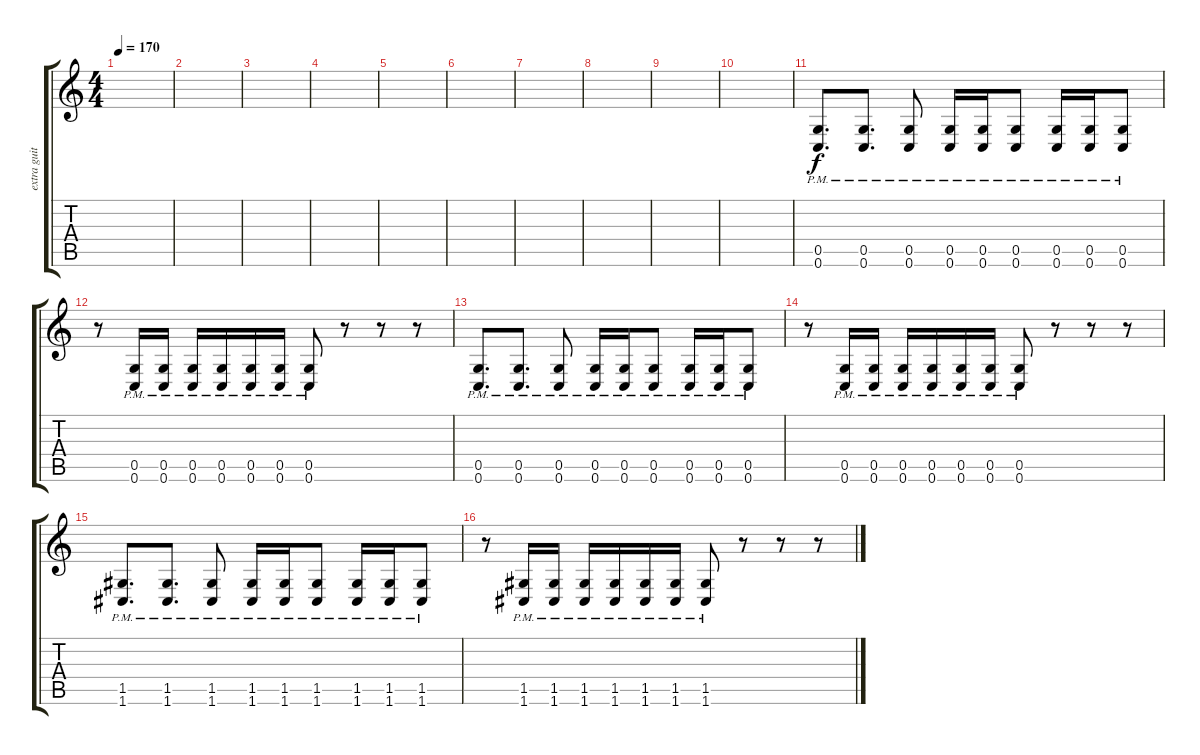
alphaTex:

\track ("extra guitar" "extra guit") {instrument distortionguitar}
\staff {score tabs}
\tuning (D4 A3 F3 C3 G2 C2) {hide}
\ts (4 4)
\tempo 170
\clef g2
\ks c
|
|
|
|
|
|
|
|
|
|
(0.5{pm} 0.6{pm}).8{d} (0.5{pm} 0.6{pm}).8{d} (0.5{pm} 0.6{pm}).8 (0.5{pm} 0.6{pm}).16 (0.5{pm} 0.6{pm}).16 (0.5{pm} 0.6{pm}).8 (0.5{pm} 0.6{pm}).16 (0.5{pm} 0.6{pm}).16 (0.5{pm} 0.6{pm}).8 |
r.8 (0.5{pm} 0.6{pm}).16 (0.5{pm} 0.6{pm}).16 (0.5{pm} 0.6{pm}).16 (0.5{pm} 0.6{pm}).16 (0.5{pm} 0.6{pm}).16 (0.5{pm} 0.6{pm}).16 (0.5{pm} 0.6{pm}).8 r.8 r.8 r.8 |
(0.5{pm} 0.6{pm}).8{d} (0.5{pm} 0.6{pm}).8{d} (0.5{pm} 0.6{pm}).8 (0.5{pm} 0.6{pm}).16 (0.5{pm} 0.6{pm}).16 (0.5{pm} 0.6{pm}).8 (0.5{pm} 0.6{pm}).16 (0.5{pm} 0.6{pm}).16 (0.5{pm} 0.6{pm}).8 |
r.8 (0.5{pm} 0.6{pm}).16 (0.5{pm} 0.6{pm}).16 (0.5{pm} 0.6{pm}).16 (0.5{pm} 0.6{pm}).16 (0.5{pm} 0.6{pm}).16 (0.5{pm} 0.6{pm}).16 (0.5{pm} 0.6{pm}).8 r.8 r.8 r.8 |
(1.5{pm} 1.6{pm}).8{d} (1.5{pm} 1.6{pm}).8{d} (1.5{pm} 1.6{pm}).8 (1.5{pm} 1.6{pm}).16 (1.5{pm} 1.6{pm}).16 (1.5{pm} 1.6{pm}).8 (1.5{pm} 1.6{pm}).16 (1.5{pm} 1.6{pm}).16 (1.5{pm} 1.6{pm}).8 |
r.8 (1.5{pm} 1.6{pm}).16 (1.5{pm} 1.6{pm}).16 (1.5{pm} 1.6{pm}).16 (1.5{pm} 1.6{pm}).16 (1.5{pm} 1.6{pm}).16 (1.5{pm} 1.6{pm}).16 (1.5{pm} 1.6{pm}).8 r.8 r.8 r.8
